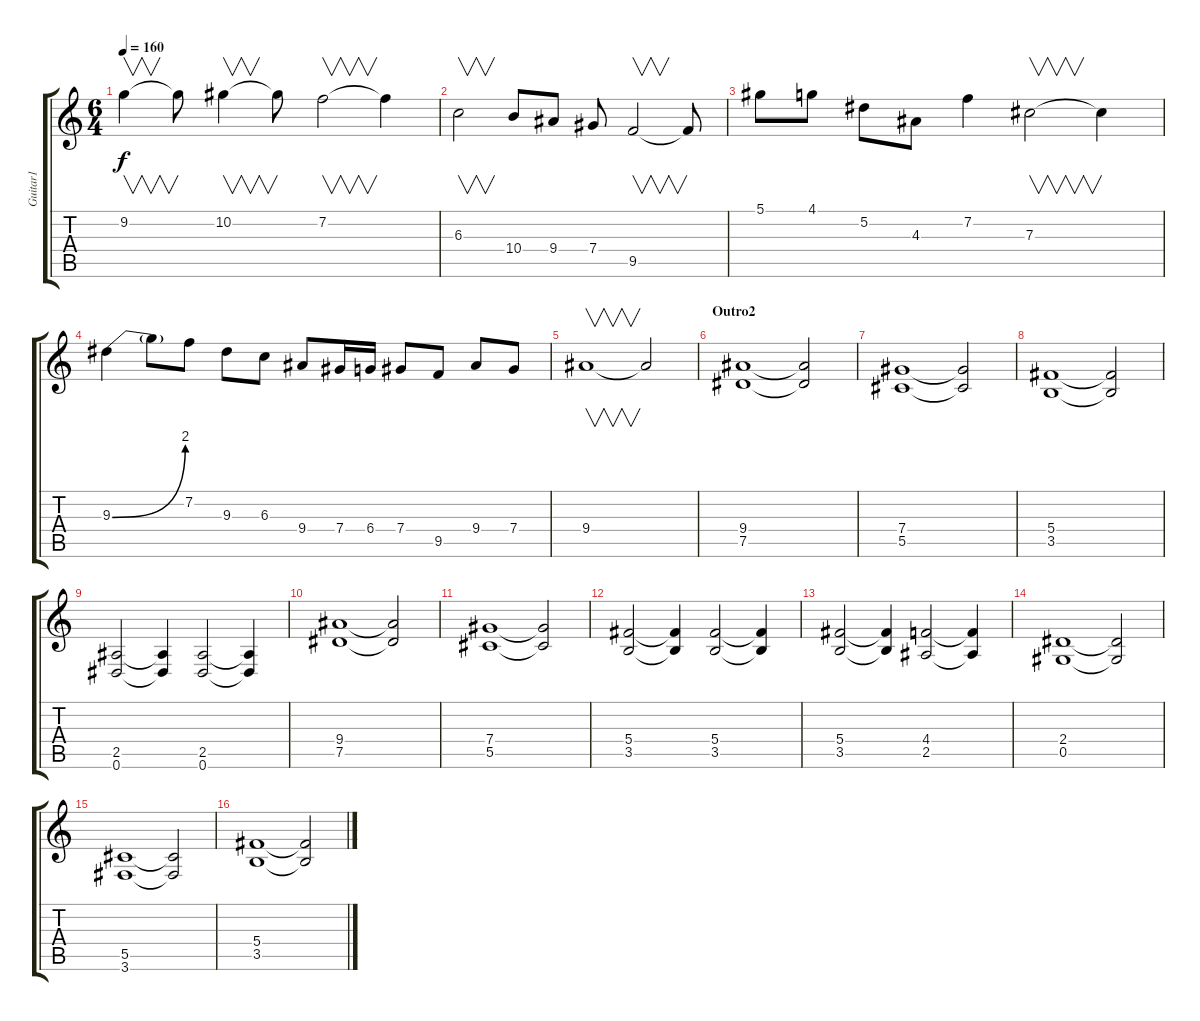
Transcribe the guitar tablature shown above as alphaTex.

\track ("Guitar1" "Guitar1") {instrument distortionguitar}
\staff {score tabs}
\tuning (Eb4 Bb3 Gb3 Db3 Ab2 Eb2) {hide}
\ts (6 4)
\tempo 160
\clef g2
\ks c
9.2.4{v dy f} 9.2{t}.8 10.2.4{v} 10.2{t}.8 7.2.2{v} 7.2{t}.4 |
6.3.2{v} 10.4.8 9.4.8 7.4.8 9.5.2{v} 9.5{t}.8 |
5.1.8 4.1.8 5.2.8 4.3.8 7.2.4 7.3.2{v} 7.3{t}.4 |
9.3{be (bend 0 0 60 8)}.4 9.3{t}.8 7.2.8 9.3.8 6.3.8 9.4.8 7.4.16 6.4.16 7.4.8 9.5.8 9.4.8 7.4.8 |
9.4.1{v} 9.4{t}.2 |
\section ("" "Outro2")
(9.4 7.5).1{volume 10} (9.4{t} 7.5{t}).2 |
(7.4 5.5).1 (7.4{t} 5.5{t}).2 |
(5.4 3.5).1 (5.4{t} 3.5{t}).2 |
(2.5 0.6).2 (2.5{t} 0.6{t}).4 (2.5 0.6).2 (2.5{t} 0.6{t}).4 |
(9.4 7.5).1 (9.4{t} 7.5{t}).2 |
(7.4 5.5).1 (7.4{t} 5.5{t}).2 |
(5.4 3.5).2 (5.4{t} 3.5{t}).4 (5.4 3.5).2 (5.4{t} 3.5{t}).4 |
(5.4 3.5).2 (5.4{t} 3.5{t}).4 (4.4 2.5).2 (4.4{t} 2.5{t}).4 |
(2.4 0.5).1 (2.4{t} 0.5{t}).2 |
(5.5 3.6).1 (5.5{t} 3.6{t}).2 |
(5.4 3.5).1 (5.4{t} 3.5{t}).2
